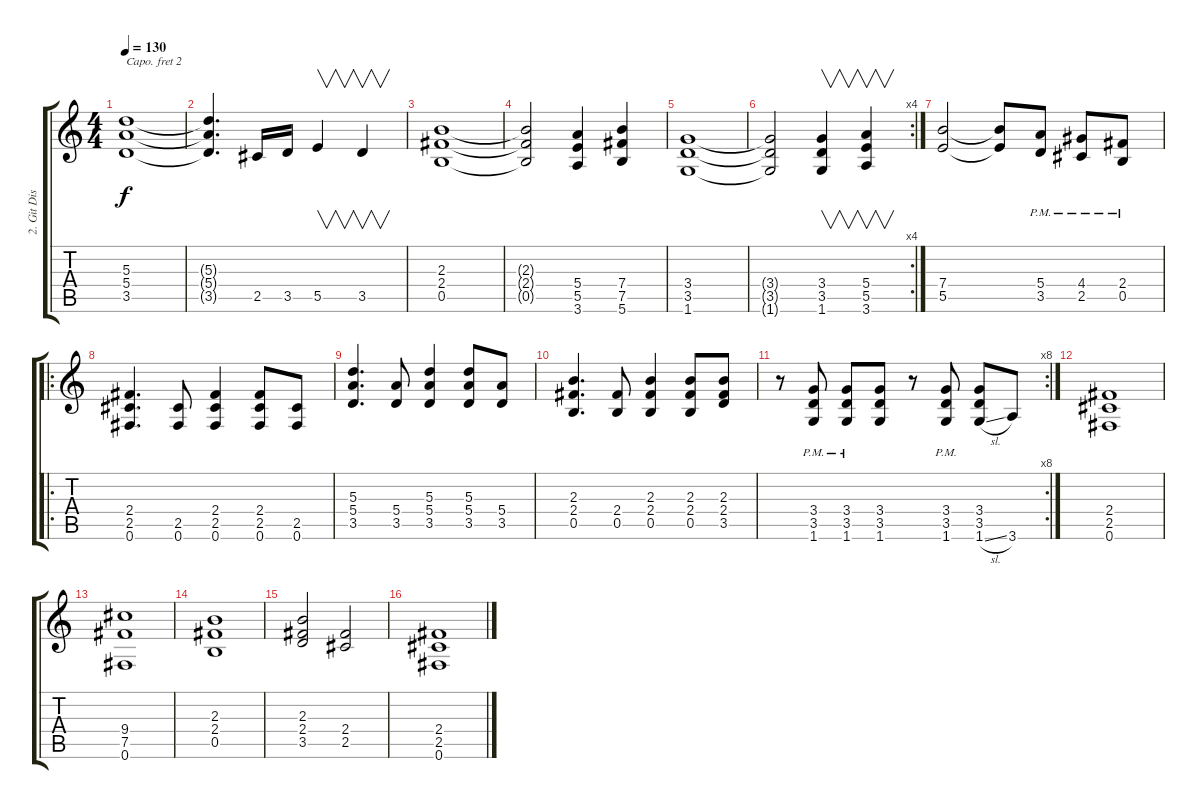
\track ("2. Git Dist" "2. Git Dis") {instrument distortionguitar}
\staff {score tabs}
\capo 2
\tuning (E4 B3 G3 D3 A2 E2) {hide}
\ts (4 4)
\tempo 130
\clef g2
\ks c
(5.3 5.4 3.5).1{dy f} |
(5.3{t} 5.4{t} 3.5{t}).4{d} 2.5.16 3.5.16 5.5.4{v} 3.5.4{v} |
(2.3 2.4 0.5).1 |
(2.3{t} 2.4{t} 0.5{t}).2 (5.4 5.5 3.6).4 (7.4 7.5 5.6).4 |
(3.4 3.5 1.6).1 |
\rc 4
(3.4{t} 3.5{t} 1.6{t}).2 (3.4 3.5 1.6).4{v} (5.4 5.5 3.6).4{v} |
(7.4 5.5).2 (7.4{t} 5.5{t}).8 (5.4{pm} 3.5{pm}).8 (4.4{pm} 2.5{pm}).8 (2.4{pm} 0.5{pm}).8 |
\ro
(2.4 2.5 0.6).4{d} (2.5 0.6).8 (2.4 2.5 0.6).4 (2.4 2.5 0.6).8 (2.5 0.6).8 |
(5.3 5.4 3.5).4{d} (5.4 3.5).8 (5.3 5.4 3.5).4 (5.3 5.4 3.5).8 (5.4 3.5).8 |
(2.3 2.4 0.5).4{d} (2.4 0.5).8 (2.3 2.4 0.5).4 (2.3 2.4 0.5).8 (2.3 2.4 3.5).8 |
\rc 8
r.8 (3.4{pm} 3.5{pm} 1.6{pm}).8 (3.4{pm} 3.5{pm} 1.6{pm}).8 (3.4 3.5 1.6).8 r.8 (3.4{pm} 3.5{pm} 1.6{pm}).8 (3.4 3.5 1.6{sl}).8 3.6.8 |
(2.4 2.5 0.6).1 |
(9.4 7.5 0.6).1 |
(2.3 2.4 0.5).1 |
(2.3 2.4 3.5).2 (2.4 2.5).2 |
(2.4 2.5 0.6).1
